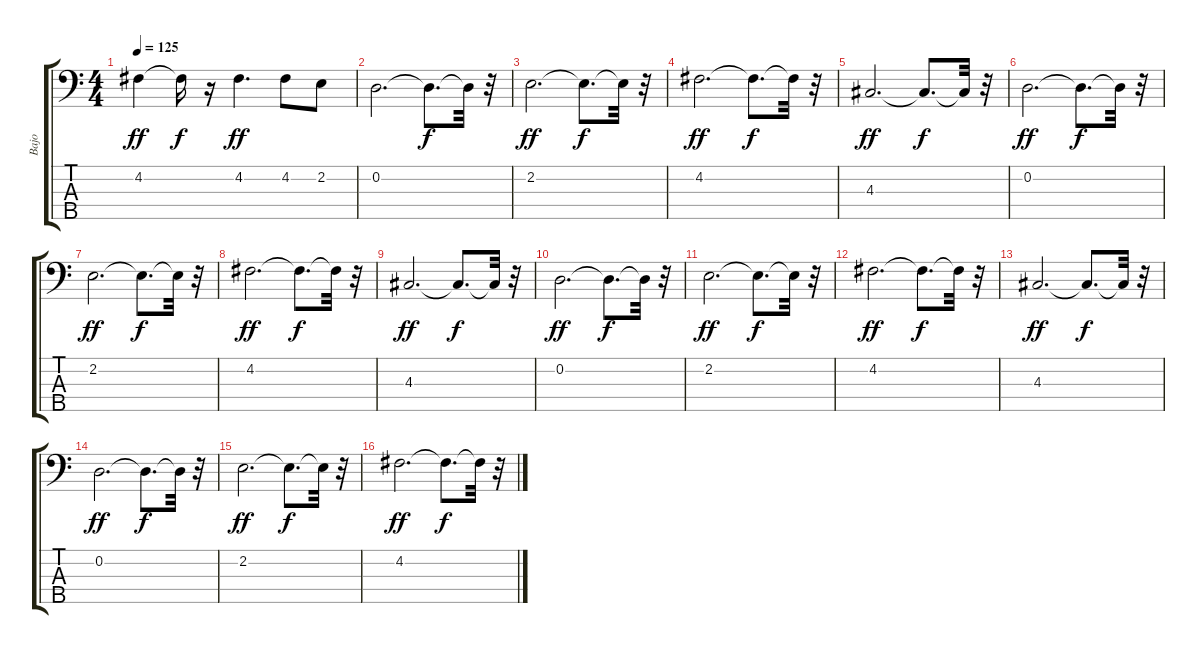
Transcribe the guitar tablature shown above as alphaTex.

\track ("Bajo" "Bajo") {instrument fretlessbass}
\staff {score tabs}
\tuning (G2 D2 A1 E1 B0) {hide}
\ts (4 4)
\tempo 125
\clef f4
\ks c
4.2.4{dy ff instrument synthbass1} 4.2{t}.16{dy f} r.16 4.2.4{d dy ff} 4.2.8 2.2.8 |
0.2.2{d instrument fretlessbass} 0.2{t}.8{d dy f} 0.2{t}.32 r.32 |
2.2.2{d dy ff} 2.2{t}.8{d dy f} 2.2{t}.32 r.32 |
4.2.2{d dy ff} 4.2{t}.8{d dy f} 4.2{t}.32 r.32 |
4.3.2{d dy ff} 4.3{t}.8{d dy f} 4.3{t}.32 r.32 |
0.2.2{d dy ff} 0.2{t}.8{d dy f} 0.2{t}.32 r.32 |
2.2.2{d dy ff} 2.2{t}.8{d dy f} 2.2{t}.32 r.32 |
4.2.2{d dy ff} 4.2{t}.8{d dy f} 4.2{t}.32 r.32 |
4.3.2{d dy ff} 4.3{t}.8{d dy f} 4.3{t}.32 r.32 |
0.2.2{d dy ff} 0.2{t}.8{d dy f} 0.2{t}.32 r.32 |
2.2.2{d dy ff} 2.2{t}.8{d dy f} 2.2{t}.32 r.32 |
4.2.2{d dy ff} 4.2{t}.8{d dy f} 4.2{t}.32 r.32 |
4.3.2{d dy ff} 4.3{t}.8{d dy f} 4.3{t}.32 r.32 |
0.2.2{d dy ff} 0.2{t}.8{d dy f} 0.2{t}.32 r.32 |
2.2.2{d dy ff} 2.2{t}.8{d dy f} 2.2{t}.32 r.32 |
4.2.2{d dy ff} 4.2{t}.8{d dy f} 4.2{t}.32 r.32
